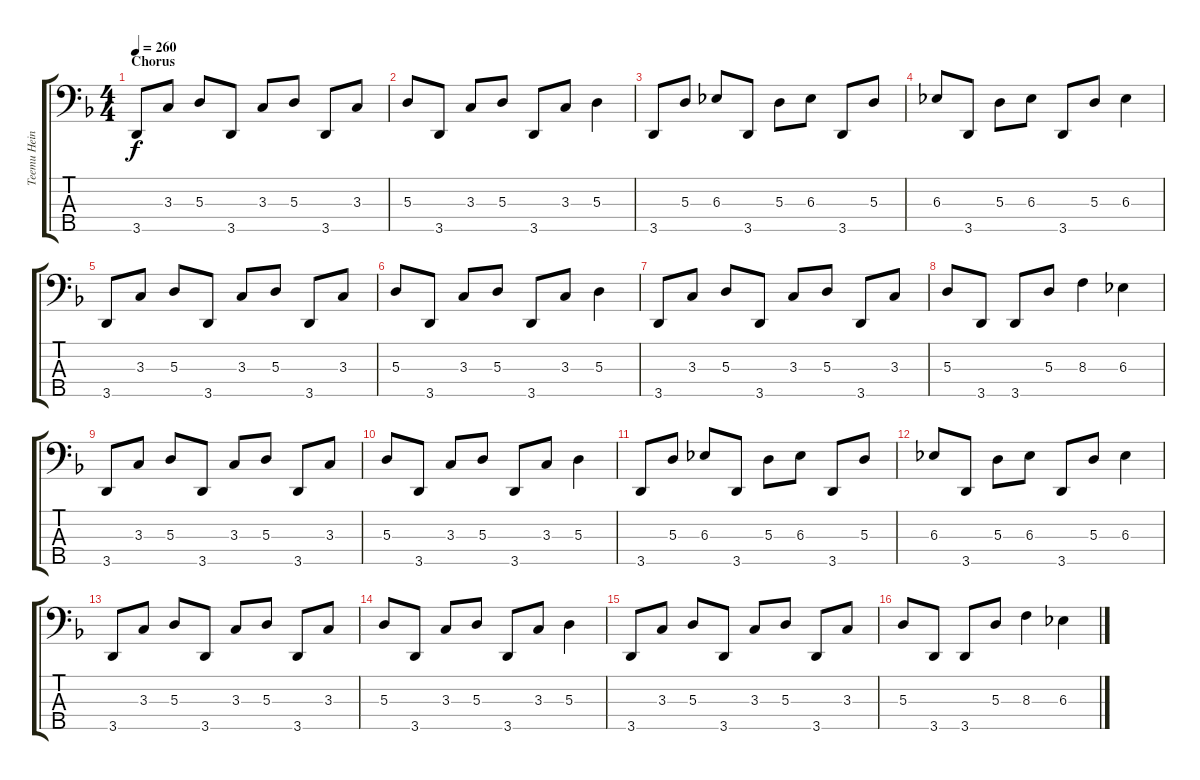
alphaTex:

\track ("Teemu Heinola (bass)" "Teemu Hein") {instrument electricbasspick}
\staff {score tabs}
\tuning (G2 D2 A1 E1 B0) {hide}
\ts (4 4)
\section ("" "Chorus ")
\tempo 260
\clef f4
\ks dminor
3.5.8{dy f} 3.3.8 5.3.8 3.5.8 3.3.8 5.3.8 3.5.8 3.3.8 |
5.3.8 3.5.8 3.3.8 5.3.8 3.5.8 3.3.8 5.3.4 |
3.5.8 5.3.8 6.3.8 3.5.8 5.3.8 6.3.8 3.5.8 5.3.8 |
6.3.8 3.5.8 5.3.8 6.3.8 3.5.8 5.3.8 6.3.4 |
3.5.8 3.3.8 5.3.8 3.5.8 3.3.8 5.3.8 3.5.8 3.3.8 |
5.3.8 3.5.8 3.3.8 5.3.8 3.5.8 3.3.8 5.3.4 |
3.5.8 3.3.8 5.3.8 3.5.8 3.3.8 5.3.8 3.5.8 3.3.8 |
5.3.8 3.5.8 3.5.8 5.3.8 8.3.4 6.3.4 |
3.5.8 3.3.8 5.3.8 3.5.8 3.3.8 5.3.8 3.5.8 3.3.8 |
5.3.8 3.5.8 3.3.8 5.3.8 3.5.8 3.3.8 5.3.4 |
3.5.8 5.3.8 6.3.8 3.5.8 5.3.8 6.3.8 3.5.8 5.3.8 |
6.3.8 3.5.8 5.3.8 6.3.8 3.5.8 5.3.8 6.3.4 |
3.5.8 3.3.8 5.3.8 3.5.8 3.3.8 5.3.8 3.5.8 3.3.8 |
5.3.8 3.5.8 3.3.8 5.3.8 3.5.8 3.3.8 5.3.4 |
3.5.8 3.3.8 5.3.8 3.5.8 3.3.8 5.3.8 3.5.8 3.3.8 |
5.3.8 3.5.8 3.5.8 5.3.8 8.3.4 6.3.4
